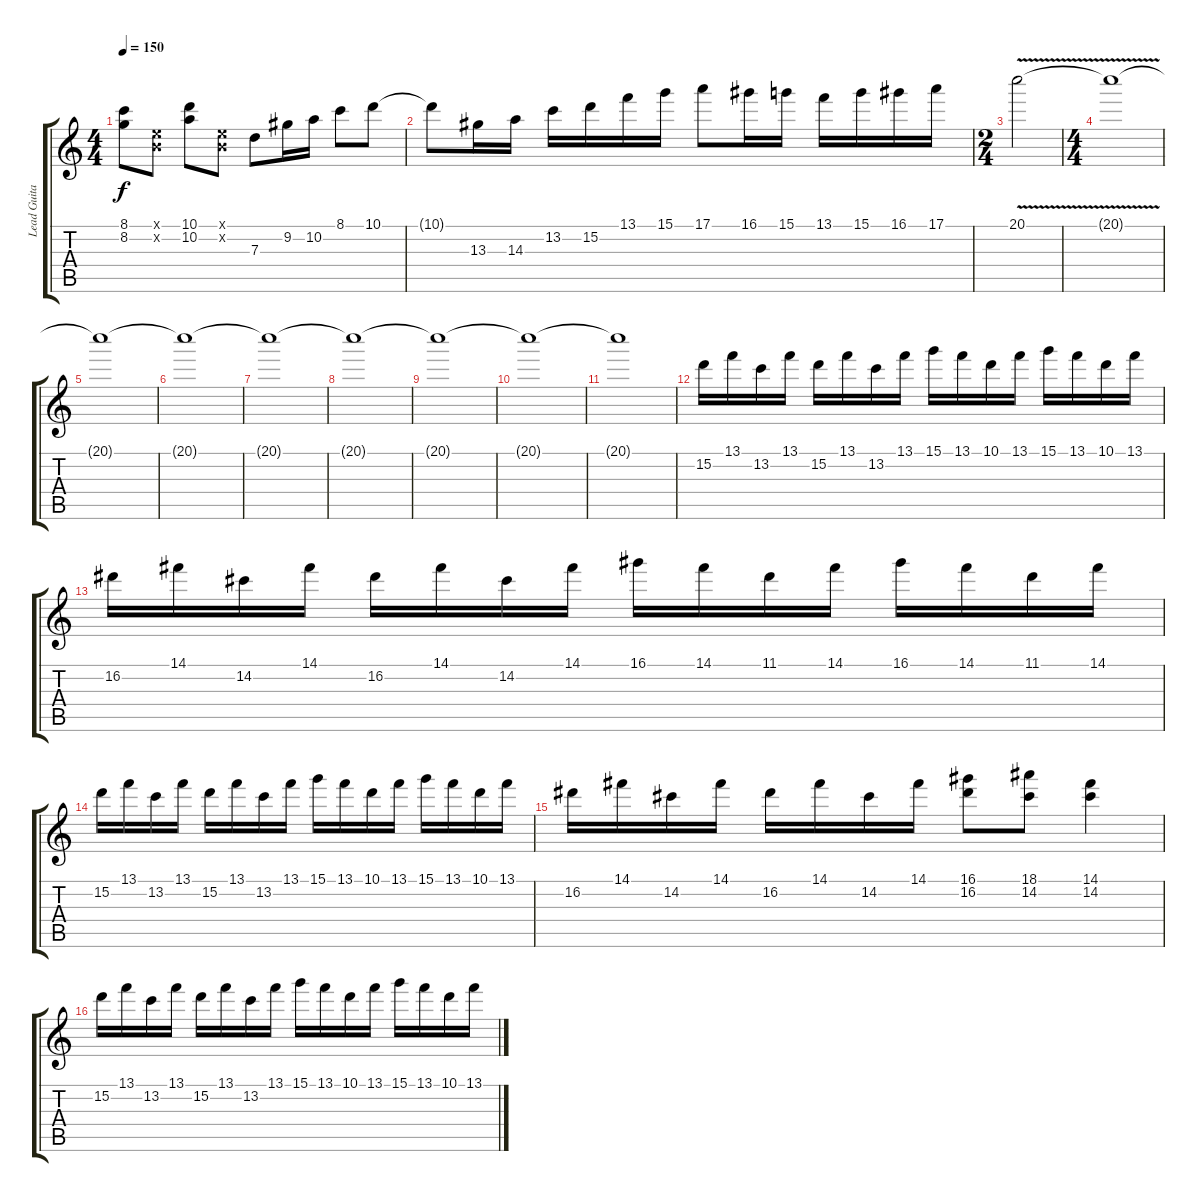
\track ("Lead Guitar" "Lead Guita") {instrument distortionguitar}
\staff {score tabs}
\tuning (E4 B3 G3 D3 A2 D2) {hide}
\ts (4 4)
\tempo 150
\clef g2
\ks c
(8.1 8.2).8{dy f} (0.1{x} 0.2{x}).8 (10.1 10.2).8 (0.1{x} 0.2{x}).8 7.3.8 9.2.16 10.2.16 8.1.8 10.1.8 |
10.1{t}.8 13.3.16 14.3.16 13.2.16 15.2.16 13.1.16 15.1.16 17.1.8 16.1.16 15.1.16 13.1.16 15.1.16 16.1.16 17.1.16 |
\ts (2 4)
20.1{v}.2 |
\ts (4 4)
20.1{t}.1 |
20.1{t}.1 |
20.1{t}.1 |
20.1{t}.1 |
20.1{t}.1 |
20.1{t}.1 |
20.1{t}.1 |
20.1{t}.1 |
15.2.16 13.1.16 13.2.16 13.1.16 15.2.16 13.1.16 13.2.16 13.1.16 15.1.16 13.1.16 10.1.16 13.1.16 15.1.16 13.1.16 10.1.16 13.1.16 |
16.2.16 14.1.16 14.2.16 14.1.16 16.2.16 14.1.16 14.2.16 14.1.16 16.1.16 14.1.16 11.1.16 14.1.16 16.1.16 14.1.16 11.1.16 14.1.16 |
15.2.16 13.1.16 13.2.16 13.1.16 15.2.16 13.1.16 13.2.16 13.1.16 15.1.16 13.1.16 10.1.16 13.1.16 15.1.16 13.1.16 10.1.16 13.1.16 |
16.2.16 14.1.16 14.2.16 14.1.16 16.2.16 14.1.16 14.2.16 14.1.16 (16.1 16.2).8 (18.1 14.2).8 (14.1 14.2).4 |
15.2.16 13.1.16 13.2.16 13.1.16 15.2.16 13.1.16 13.2.16 13.1.16 15.1.16 13.1.16 10.1.16 13.1.16 15.1.16 13.1.16 10.1.16 13.1.16
